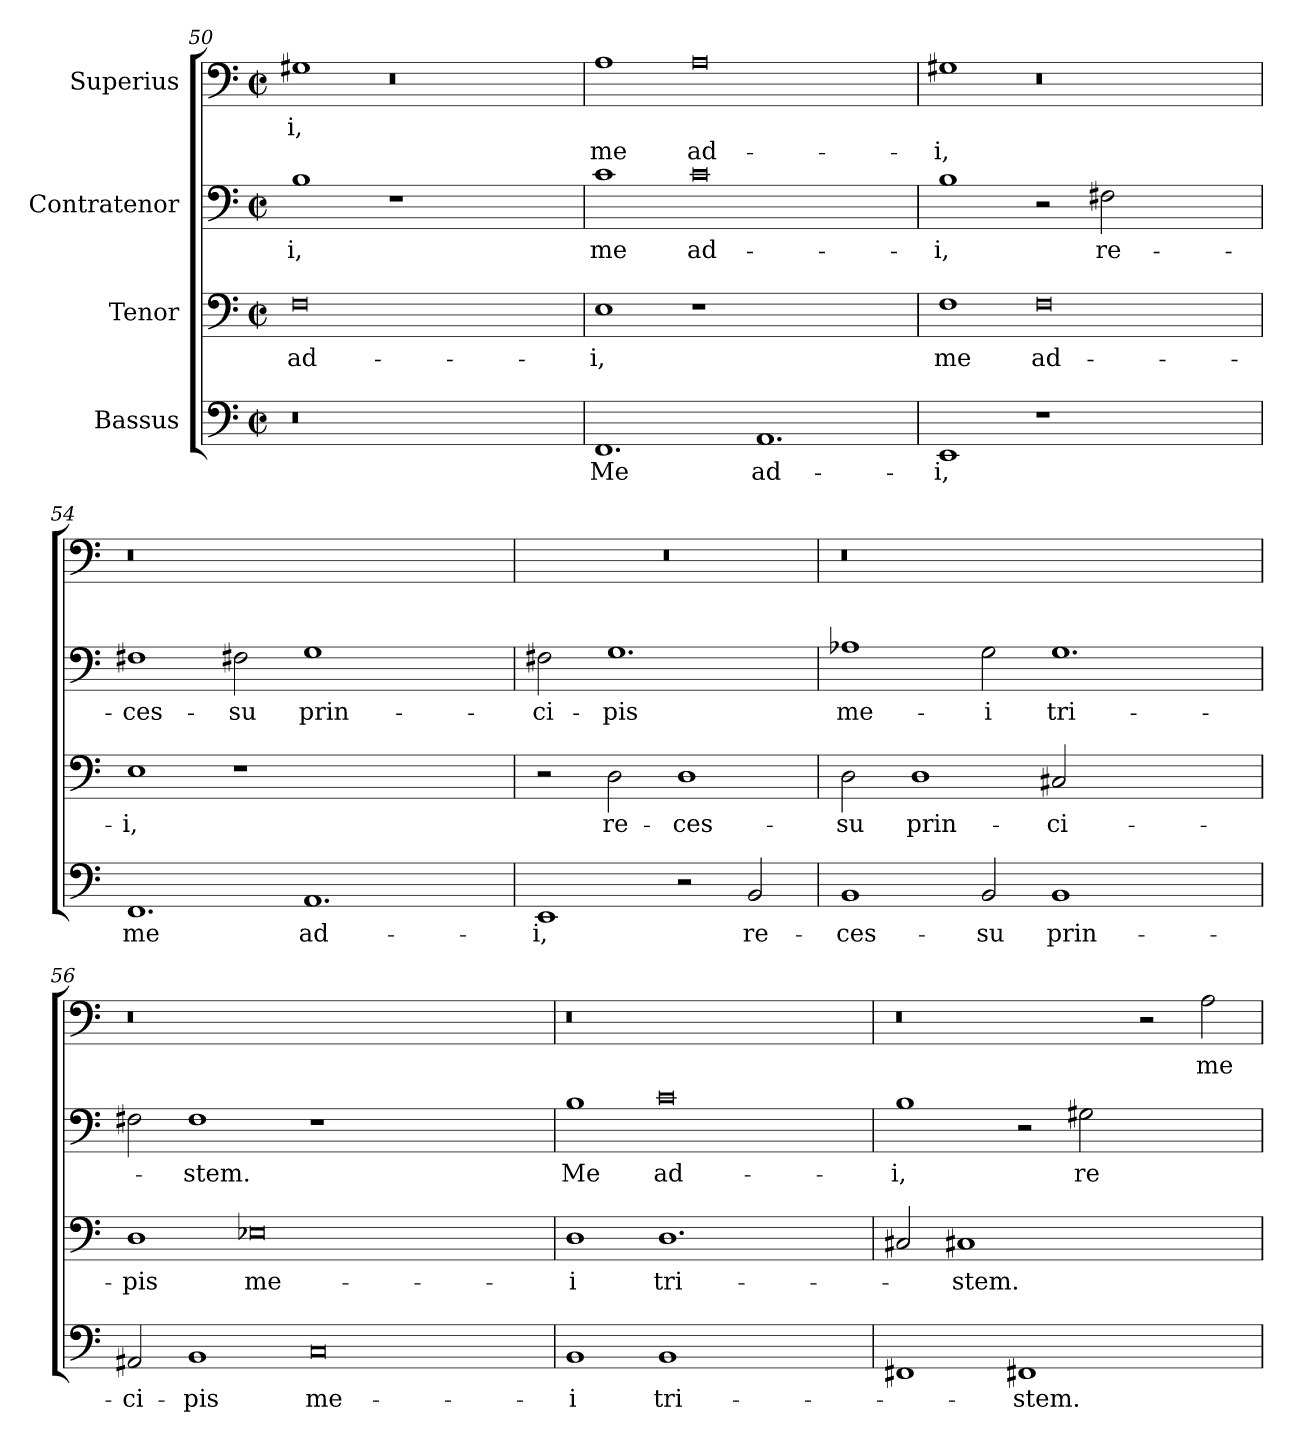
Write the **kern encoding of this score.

**kern	**text	**kern	**text	**kern	**text	**kern	**text	**text
*part4	*part4	*part3	*part3	*part2	*part2	*part1	*part1	*part1
*staff4	*staff4	*staff3	*staff3	*staff2	*staff2	*staff1	*staff1	*staff1
*I"Bassus	*	*I"Tenor	*	*I"Contratenor	*	*I"Superius	*	*
!!LO:LB:g=z
*clefF4	*	*clefF4	*	*clefF4	*	*clefF4	*	*
*k[]	*	*k[]	*	*k[]	*	*k[]	*	*
*C:	*	*C:	*	*C:	*	*C:	*	*
*M4/2	*	*M4/2	*	*M4/2	*	*M4/2	*	*
*met(c|)	*	*met(c|)	*	*met(c|)	*	*met(c|)	*	*
=50A	=50A	=50A	=50A	=50A	=50A	=50A	=50A	=50A
!	!	!	!LO:LY:b	!	!LO:LY:b	!	!LO:LY:b	!
*	*	*	*	*	*	*^	*	*
0r	.	0F	ad-	1B	-i,	1G#X	0ryy	-i,	.
.	.	.	.	1r	.	0r	.	.	.
1ryy	.	1ryy	.	1ryy	.	.	1ryy	.	.
=52A	=52A	=52A	=52A	=52A	=52A	=52A	=52A	=52A	=52A
!	!LO:LY:b	!	!LO:LY:b	!	!LO:LY:b	!	!	!	!LO:LY:b
1.FF	Me	1E	-i,	1c	me	1A	0ryy	.	me
!	!	!	!	!	!LO:LY:b	!	!	!	!LO:LY:b
.	.	1r	.	0c	ad-	0A	.	.	ad-
!	!LO:LY:b	!	!	!	!	!	!	!	!
1.AA	ad-	.	.	.	.	.	.	.	.
.	.	1ryy	.	.	.	.	1ryy	.	.
=52B	=52B	=52B	=52B	=52B	=52B	=52B	=52B	=52B	=52B
!	!LO:LY:b	!	!LO:LY:b	!	!LO:LY:b	!	!	!	!LO:LY:b
1EE	-i,	1F	me	1B	-i,	1G#X	0ryy	.	-i,
!	!	!	!LO:LY:b	!	!	!	!	!	!
1r	.	0F	ad-	2r	.	0r	.	.	.
!	!	!	!	!	!LO:LY:b	!	!	!	!
.	.	.	.	2F#X	re-	.	.	.	.
1ryy	.	.	.	1ryy	.	.	1ryy	.	.
=54A	=54A	=54A	=54A	=54A	=54A	=54A	=54A	=54A	=54A
!	!LO:LY:b	!	!LO:LY:b	!	!LO:LY:b	!	!	!	!
1.FF	me	1E	-i,	1F#X	-ces-	0r	0ryy	.	.
!	!	!	!	!	!LO:LY:b	!	!	!	!
.	.	1r	.	2F#X	-su	.	.	.	.
!	!LO:LY:b	!	!	!	!LO:LY:b	!	!	!	!
1.AA	ad-	.	.	1G	prin-	.	.	.	.
.	.	1ryy	.	.	.	1ryy	1ryy	.	.
.	.	.	.	2ryy	.	.	.	.	.
=54B	=54B	=54B	=54B	=54B	=54B	=54B	=54B	=54B	=54B
!	!LO:LY:b	!	!	!	!LO:LY:b	!	!	!	!
1EE	-i,	2r	.	2F#X	-ci-	0r	1ryy	.	.
!	!	!	!LO:LY:b	!	!LO:LY:b	!	!	!	!
.	.	2D	re-	1.G	-pis	.	.	.	.
!	!	!	!LO:LY:b	!	!	!	!	!	!
2r	.	1D	-ces-	.	.	.	2ryy	.	.
!	!LO:LY:b	!	!	!	!	!	!	!	!
2BB	re-	.	.	.	.	.	2ryy	.	.
=55A	=55A	=55A	=55A	=55A	=55A	=55A	=55A	=55A	=55A
!	!LO:LY:b	!	!LO:LY:b	!	!LO:LY:b	!	!	!	!
1BB	-ces-	2D	-su	1A-X	me-	0r	1ryy	.	.
!	!	!	!LO:LY:b	!	!	!	!	!	!
.	.	1D	prin-	.	.	.	.	.	.
!	!LO:LY:b	!	!	!	!LO:LY:b	!	!	!	!
2BB	-su	.	.	2G	-i	.	0ryy	.	.
!	!LO:LY:b	!	!LO:LY:b	!	!LO:LY:b	!	!	!	!
1BB	prin-	2C#X	-ci-	1.G	tri-	.	.	.	.
.	.	1ryy	.	.	.	1ryy	.	.	.
2ryy	.	.	.	.	.	.	.	.	.
=56A	=56A	=56A	=56A	=56A	=56A	=56A	=56A	=56A	=56A
!	!LO:LY:b	!	!LO:LY:b	!	!	!	!	!	!
2AA#X	-ci-	1D	-pis	2F#X	.	0r	1.ryy	.	.
!	!LO:LY:b	!	!	!	!LO:LY:b	!	!	!	!
1BB	-pis	.	.	1F#	-stem.	.	.	.	.
!	!	!	!LO:LY:b	!	!	!	!	!	!
.	.	0E-X	me-	.	.	.	.	.	.
!	!LO:LY:b	!	!	!	!	!	!	!	!
0C	me-	.	.	1r	.	.	0ryy	.	.
.	.	.	.	.	.	1.ryy	.	.	.
.	.	.	.	1ryy	.	.	.	.	.
.	.	2ryy	.	.	.	.	.	.	.
!!LO:LB:g=z	!!
=57A	=57A	=57A	=57A	=57A	=57A	=57A	=57A	=57A	=57A
!	!LO:LY:b	!	!LO:LY:b	!	!LO:LY:b	!	!	!	!
1BB	-i	1D	-i	1B	Me	0r	1ryy	.	.
!	!LO:LY:b	!	!LO:LY:b	!	!LO:LY:b	!	!	!	!
1BB	tri-	1.D	tri-	0c	ad-	.	0ryy	.	.
1ryy	.	.	.	.	.	1ryy	.	.	.
.	.	2ryy	.	.	.	.	.	.	.
!!LO:LB:g=z	!!
=58	=58	=58	=58	=58	=58	=58	=58	=58	=58
!	!	!	!	!	!LO:LY:b	!	!	!	!
1FF#X	.	2C#X	.	1B	-i,	0r	0ryy	.	.
!	!	!	!LO:LY:b	!	!	!	!	!	!
.	.	1C#X	-stem.	.	.	.	.	.	.
!	!LO:LY:b	!	!	!	!	!	!	!	!
1FF#X	-stem.	.	.	2r	.	.	.	.	.
!	!	!	!	!	!LO:LY:b	!	!	!	!
.	.	1.ryy	.	2G#X	re-	.	.	.	.
1ryy	.	.	.	1ryy	.	2r	1ryy	.	.
!	!	!	!	!	!	!	!	!LO:LY:b	!
.	.	.	.	.	.	2A	.	me	.
*	*	*	*	*	*	*v	*v	*	*
=	=	=	=	=	=	=	=	=
*-	*-	*-	*-	*-	*-	*-	*-	*-
